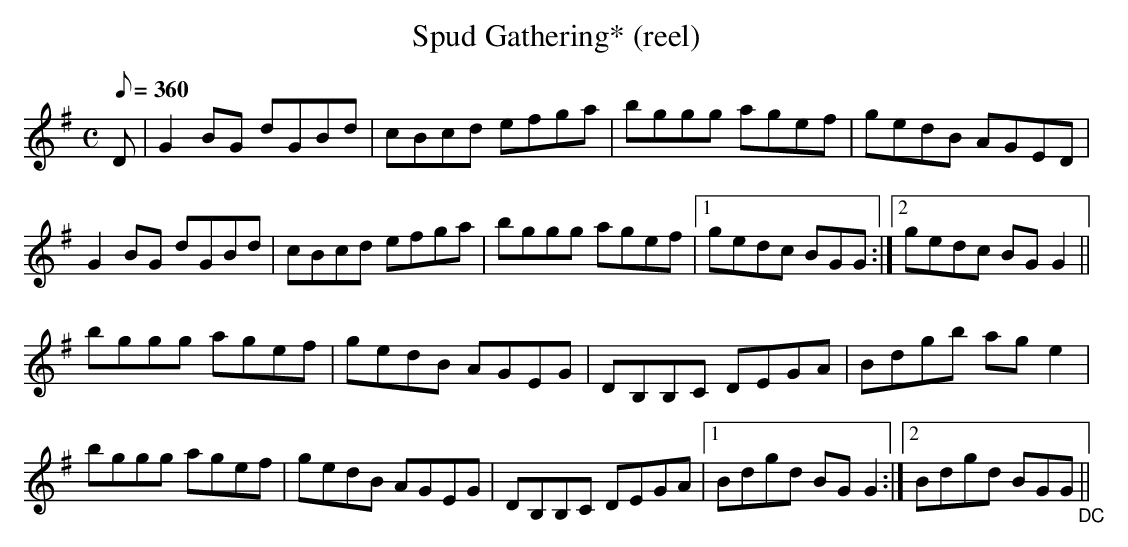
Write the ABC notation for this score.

X:1
T:Spud Gathering* (reel) % nf<bb
L:1/8
M:C
Q:360
K:G major
D|G2BG dGBd|cBcd efga|bggg agef|gedB AGED|
G2BG dGBd|cBcd efga|bggg agef|1 gedc BGG:|2 gedc BGG2||
bggg agef|gedB AGEG|DB,B,C DEGA|Bdgb age2|
bggg agef|gedB AGEG|DB,B,C DEGA|1 Bdgd BGG2:|2 Bdgd BGG "_DC"||
